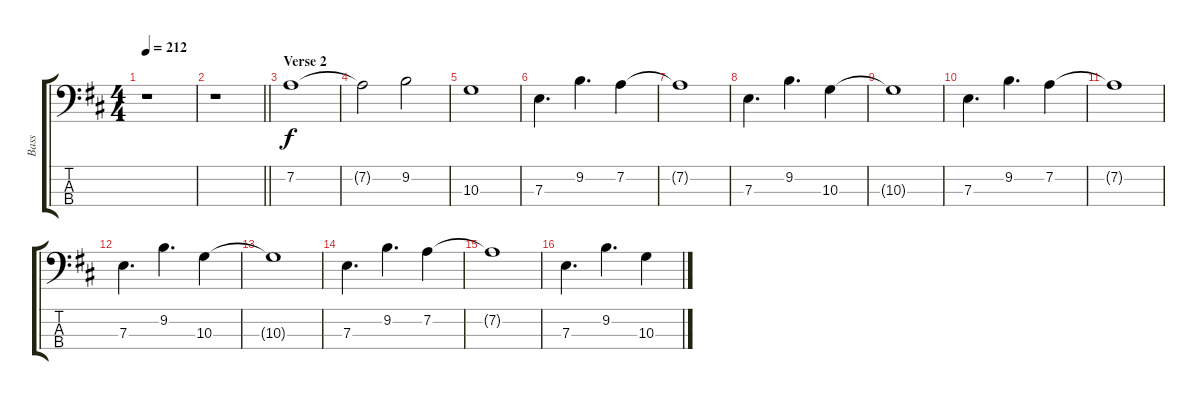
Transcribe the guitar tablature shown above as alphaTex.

\track ("Bass" "Bass") {instrument electricbassfinger}
\staff {score tabs}
\tuning (G2 D2 A1 E1) {hide}
\ts (4 4)
\tempo 212
\clef f4
\ks d
r.1{dy f} |
\barLineRight lightlight
r.1 |
\section ("" "Verse 2")
7.2.1 |
7.2{t}.2 9.2.2 |
10.3.1 |
7.3.4{d} 9.2.4{d} 7.2.4 |
7.2{t}.1 |
7.3.4{d} 9.2.4{d} 10.3.4 |
10.3{t}.1 |
7.3.4{d} 9.2.4{d} 7.2.4 |
7.2{t}.1 |
7.3.4{d} 9.2.4{d} 10.3.4 |
10.3{t}.1 |
7.3.4{d} 9.2.4{d} 7.2.4 |
7.2{t}.1 |
7.3.4{d} 9.2.4{d} 10.3.4
